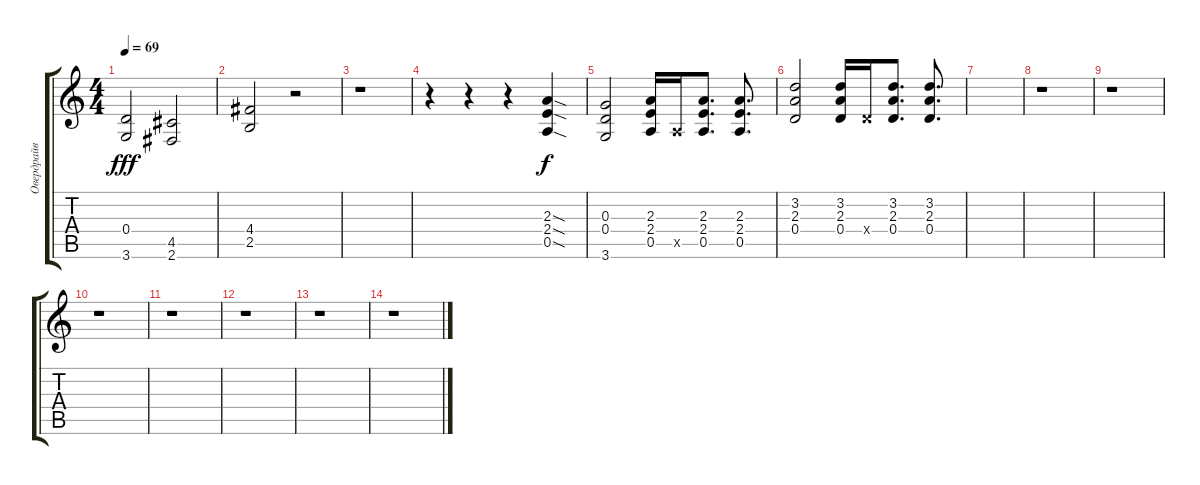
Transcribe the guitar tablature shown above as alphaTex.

\track ("Овердрайв" "Овердрайв") {instrument overdrivenguitar}
\staff {score tabs}
\tuning (E4 B3 G3 D3 A2 E2) {hide}
\ts (4 4)
\tempo 69
\clef g2
\ks c
(0.4 3.6).2{dy fff} (4.5 2.6).2 |
(4.4 2.5).2 r.2 |
r.1 |
r.4{volume 13} r.4 r.4 (2.3{sod} 2.4{sod} 0.5{sod}).4{dy f} |
(0.3 0.4 3.6).2 (2.3 2.4 0.5).16 0.5{x}.16 (2.3 2.4 0.5).8{d} (2.3 2.4 0.5).8{d} |
(3.2 2.3 0.4).2 (3.2 2.3 0.4).16 0.4{x}.16 (3.2 2.3 0.4).8{d} (3.2 2.3 0.4).8{d} |
|
r.1 |
r.1 |
r.1 |
r.1 |
r.1 |
r.1 |
r.1
